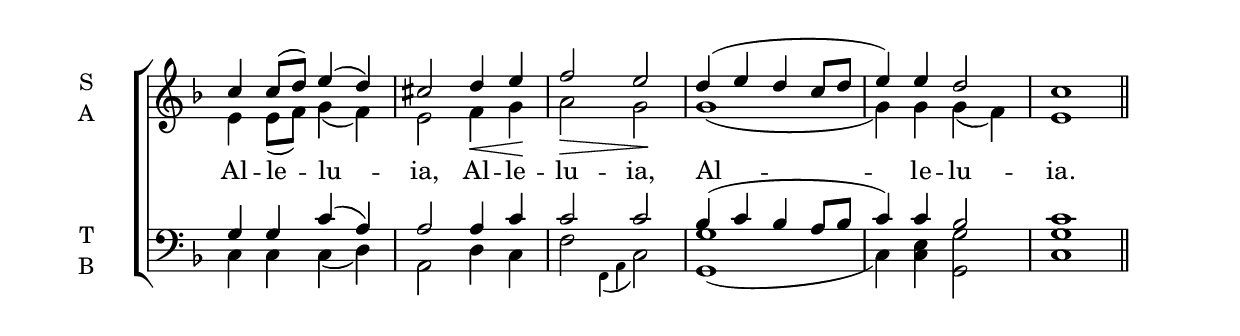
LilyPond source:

\version "2.18.2"

% Provide an easy way to group a bunch of text together on a breve
% http://lilypond.org/doc/v2.18/Documentation/notation/working-with-ancient-music_002d_002dscenarios-and-solutions
recite = \once \override LyricText.self-alignment-X = #-1

\defineBarLine "invisible" #'("" "" "")
global = {
  \time 4/4
  \key f \major
}

verseOne = \lyricmode {
  Al -- le -- lu -- ia, Al -- le -- lu -- ia, Al -- le -- lu -- ia.
}

soprano = \relative g' {
  \global % Leave these here for key to display
  c4 c8( d) e4( d) cis2 d4 \< e \! f2 \> e \! d4( e d c8 d e4) e d2 c1 \bar "||"
}

alto = \relative g' {
  \global % Leave these here for key to display
  e4 e8( f) g4( f) e2 f4 g a2 g g1( g4) g g( f) e1
}

tenor = \relative c' {
  \global % Leave these here for key to display
  g4 g c( a) a2 a4 c c2 c bes4( c bes a8 bes c4) c bes2 c1
}

bass = \relative f {
  \global % Leave these here for key to display
  c4 c c( d) a2 d4 c f2 \acciaccatura {f,4 a} c2 <g' g,>1( c,4) <e c>4 <g g,>2 <g c,>1
}

\score {
  \new ChoirStaff <<
    \new Staff \with {
      midiInstrument = "choir aahs"
      instrumentName = \markup \center-column { S A }
    } <<
      \new Voice = "soprano" { \voiceOne \soprano }
      \new Voice = "alto" { \voiceTwo \alto }
    >>
    \new Lyrics \with {
      \override VerticalAxisGroup #'staff-affinity = #CENTER
    } \lyricsto "soprano" \verseOne

    \new Staff \with {
      midiInstrument = "choir aahs"
      instrumentName = \markup \center-column { T B }
    } <<
      \clef bass
      \new Voice = "tenor" { \voiceOne \tenor }
      \new Voice = "bass" { \voiceTwo \bass }
    >>
  >>
  \layout {
    \context {
      \Staff
      \remove "Time_signature_engraver"
    }
    \context {
      \Score
      \omit BarNumber
    }
  }
  \midi { \tempo 4 = 120
          \context {
            \Voice
            \remove "Dynamic_performer"
    }
  }
}
